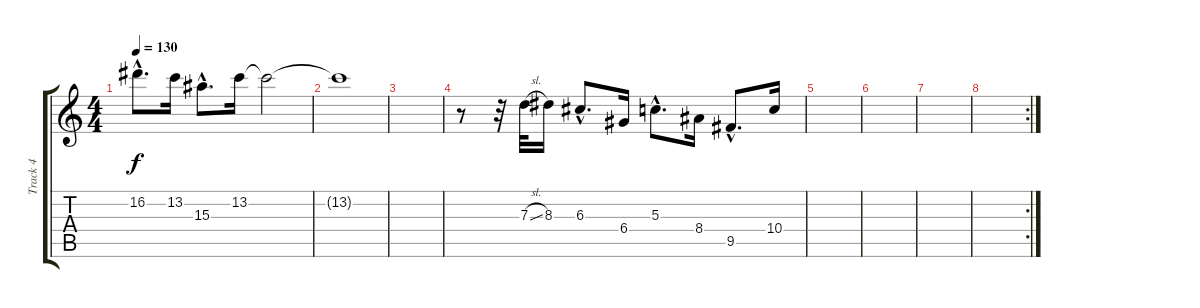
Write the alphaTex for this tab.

\track ("Track 4" "Track 4") {instrument electricguitarjazz}
\staff {score tabs}
\tuning (E4 B3 G3 D3 A2 E2) {hide}
\ts (4 4)
\tempo 130
\clef g2
\ks c
16.2{hac}.8{d dy f} 13.2.16 15.3{hac}.8{d} 13.2.16 13.2{t}.2 |
13.2{t}.1 |
|
r.8 r.32 7.3{sl}.32 8.3.16 6.3{hac}.8{d} 6.4.16 5.3{hac}.8{d} 8.4.16 9.5{hac}.8{d} 10.4.16 |
|
|
|
\rc 2
